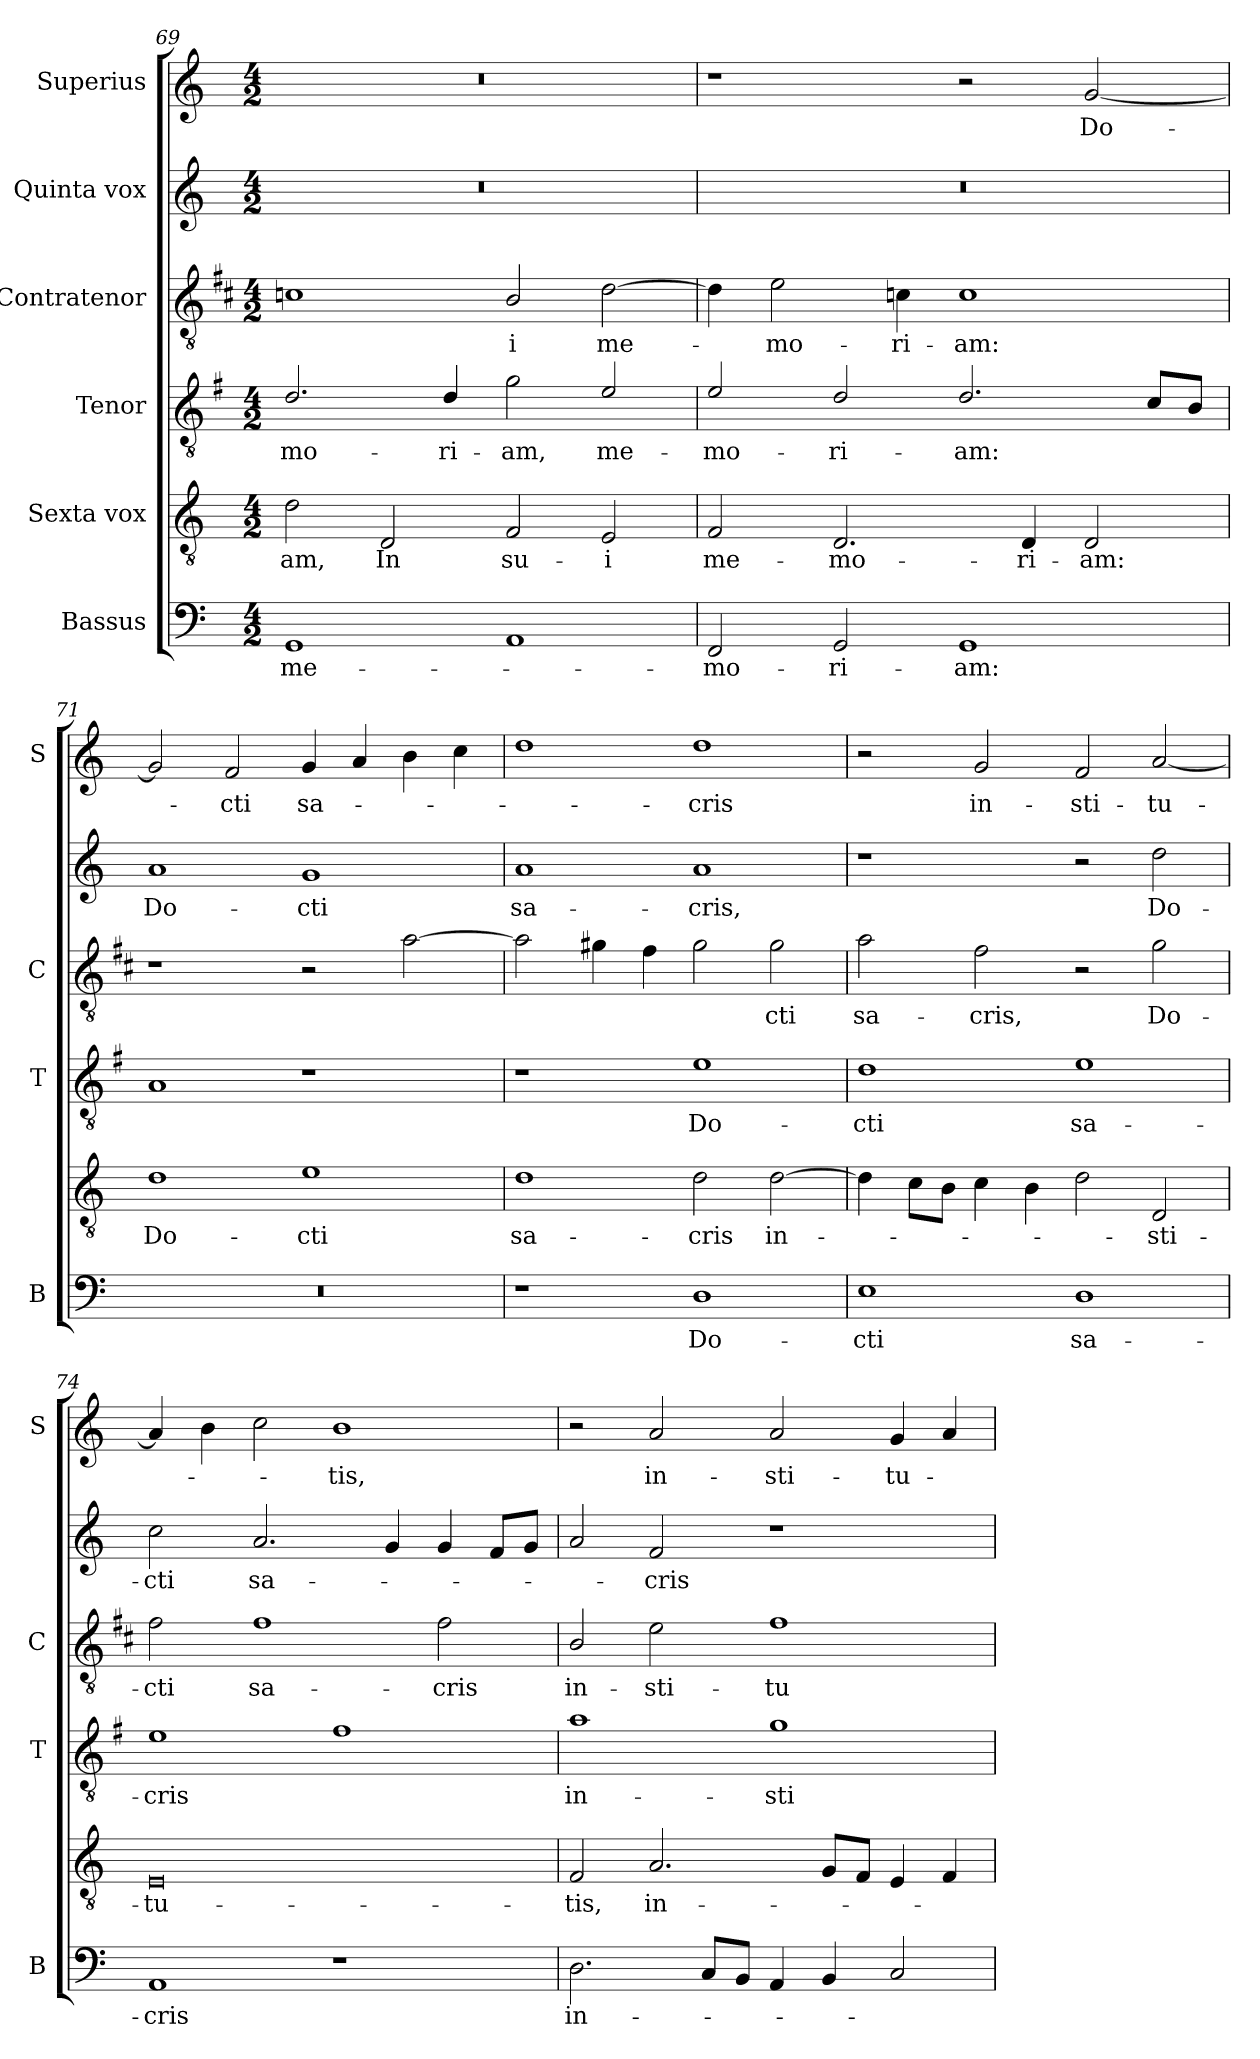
**kern	**text	**kern	**text	**kern	**text	**kern	**text	**kern	**text	**kern	**text
*part6	*part6	*part5	*part5	*part4	*part4	*part3	*part3	*part2	*part2	*part1	*part1
*staff6	*staff6	*staff5	*staff5	*staff4	*staff4	*staff3	*staff3	*staff2	*staff2	*staff1	*staff1
*I"Bassus	*	*I"Sexta vox	*	*I"Tenor	*	*I"Contratenor	*	*I"Quinta vox	*	*I"Superius	*
*I'B	*	*	*	*I'T	*	*I'C	*	*	*	*I'S	*
*clefF4	*	*clefGv2	*	*clefGv2	*	*clefGv2	*	*clefG2	*	*clefG2	*
*	*	*	*	*ITrd4c7	*	*ITrd1c2	*	*	*	*	*
*k[]	*	*k[]	*	*k[]	*	*k[]	*	*k[]	*	*k[]	*
*C:	*	*C:	*	*C:	*	*C:	*	*C:	*	*C:	*
*M4/2	*	*M4/2	*	*M4/2	*	*M4/2	*	*M4/2	*	*M4/2	*
=69	=69	=69	=69	=69	=69	=69	=69	=69	=69	=69	=69
!	!LO:LY:b	!	!LO:LY:b	!	!LO:LY:b	!	!	!	!	!	!
1GG	me-	2d\	-am,	2.G/	-mo-	1B-X	.	0r	.	0r	.
!	!	!	!LO:LY:b	!	!	!	!	!	!	!	!
.	.	2D/	In	.	.	.	.	.	.	.	.
!	!	!	!	!	!LO:LY:b	!	!	!	!	!	!
.	.	.	.	4G/	-ri-	.	.	.	.	.	.
!	!	!	!LO:LY:b	!	!LO:LY:b	!	!LO:LY:b	!	!	!	!
1AA	.	2F/	su-	2c\	-am,	2A/	-i	.	.	.	.
!	!	!	!LO:LY:b	!	!LO:LY:b	!	!LO:LY:b	!	!	!	!
.	.	2E/	-i	2A/	me-	[2c\	me-	.	.	.	.
=70	=70	=70	=70	=70	=70	=70	=70	=70	=70	=70	=70
!	!LO:LY:b	!	!LO:LY:b	!	!LO:LY:b	!	!	!	!	!	!
2FF/	-mo-	2F/	me-	2A/	-mo-	4c\]	.	0r	.	1r	.
!	!	!	!	!	!	!	!LO:LY:b	!	!	!	!
.	.	.	.	.	.	2d\	-mo-	.	.	.	.
!	!LO:LY:b	!	!LO:LY:b	!	!LO:LY:b	!	!	!	!	!	!
2GG/	-ri-	2.D/	-mo-	2G/	-ri-	.	.	.	.	.	.
!	!	!	!	!	!	!	!LO:LY:b	!	!	!	!
.	.	.	.	.	.	4B-X\	-ri-	.	.	.	.
!	!LO:LY:b	!	!	!	!LO:LY:b	!	!LO:LY:b	!	!	!	!
1GG	-am:	.	.	2.G/	-am:	1B-	-am:	.	.	2r	.
!	!	!	!LO:LY:b	!	!	!	!	!	!	!	!
.	.	4D/	-ri-	.	.	.	.	.	.	.	.
!	!	!	!LO:LY:b	!	!	!	!	!	!	!	!LO:LY:b
.	.	2D/	-am:	.	.	.	.	.	.	[2g/	Do-
.	.	.	.	8F/L	.	.	.	.	.	.	.
.	.	.	.	8E/J	.	.	.	.	.	.	.
=71	=71	=71	=71	=71	=71	=71	=71	=71	=71	=71	=71
!	!	!	!LO:LY:b	!	!	!	!	!	!LO:LY:b	!	!
0r	.	1d	Do-	1D	.	1r	.	1a	Do-	2g/]	.
!	!	!	!	!	!	!	!	!	!	!	!LO:LY:b
.	.	.	.	.	.	.	.	.	.	2f/	-cti
!	!	!	!LO:LY:b	!	!	!	!	!	!LO:LY:b	!	!LO:LY:b
.	.	1e	-cti	1r	.	2r	.	1g	-cti	4g/	sa-
.	.	.	.	.	.	.	.	.	.	4a/	.
.	.	.	.	.	.	[2g\	.	.	.	4b\	.
.	.	.	.	.	.	.	.	.	.	4cc\	.
!!LO:LB:g=z
=72	=72	=72	=72	=72	=72	=72	=72	=72	=72	=72	=72
!	!	!	!LO:LY:b	!	!	!	!	!	!LO:LY:b	!	!
1r	.	1d	sa-	1r	.	2g\]	.	1a	sa-	1dd	.
.	.	.	.	.	.	4f#X\	.	.	.	.	.
.	.	.	.	.	.	4e\	.	.	.	.	.
!	!LO:LY:b	!	!LO:LY:b	!	!LO:LY:b	!	!	!	!LO:LY:b	!	!LO:LY:b
1D	Do-	2d\	-cris	1A	Do-	2f#\	.	1a	-cris,	1dd	-cris
!	!	!	!LO:LY:b	!	!	!	!LO:LY:b	!	!	!	!
.	.	[2d\	in-	.	.	2f#\	cti	.	.	.	.
=73	=73	=73	=73	=73	=73	=73	=73	=73	=73	=73	=73
!	!LO:LY:b	!	!	!	!LO:LY:b	!	!LO:LY:b	!	!	!	!
1E	-cti	4d\]	.	1G	-cti	2g\	sa-	1r	.	2r	.
.	.	8c\L	.	.	.	.	.	.	.	.	.
.	.	8B\J	.	.	.	.	.	.	.	.	.
!	!	!	!	!	!	!	!LO:LY:b	!	!	!	!LO:LY:b
.	.	4c\	.	.	.	2e\	-cris,	.	.	2g/	in-
.	.	4B\	.	.	.	.	.	.	.	.	.
!	!LO:LY:b	!	!	!	!LO:LY:b	!	!	!	!	!	!LO:LY:b
1D	sa-	2d\	.	1A	sa-	2r	.	2r	.	2f/	-sti-
!	!	!	!LO:LY:b	!	!	!	!LO:LY:b	!	!LO:LY:b	!	!LO:LY:b
.	.	2D/	-sti-	.	.	2f\	Do-	2dd\	Do-	[2a/	-tu-
=74	=74	=74	=74	=74	=74	=74	=74	=74	=74	=74	=74
!	!LO:LY:b	!	!LO:LY:b	!	!LO:LY:b	!	!LO:LY:b	!	!LO:LY:b	!	!
1AA	-cris	0E	-tu-	1A	-cris	2e\	-cti	2cc\	-cti	4a/]	.
.	.	.	.	.	.	.	.	.	.	4b\	.
!	!	!	!	!	!	!	!LO:LY:b	!	!LO:LY:b	!	!
.	.	.	.	.	.	1e	sa-	2.a/	sa-	2cc\	.
!	!	!	!	!	!	!	!	!	!	!	!LO:LY:b
1r	.	.	.	1B	.	.	.	.	.	1b	-tis,
.	.	.	.	.	.	.	.	4g/	.	.	.
!	!	!	!	!	!	!	!LO:LY:b	!	!	!	!
.	.	.	.	.	.	2e\	-cris	4g/	.	.	.
.	.	.	.	.	.	.	.	8f/L	.	.	.
.	.	.	.	.	.	.	.	8g/J	.	.	.
=75	=75	=75	=75	=75	=75	=75	=75	=75	=75	=75	=75
!	!LO:LY:b	!	!LO:LY:b	!	!LO:LY:b	!	!LO:LY:b	!	!	!	!
2.D\	in-	2F/	-tis,	1d	in-	2A/	in-	2a/	.	2r	.
!	!	!	!LO:LY:b	!	!	!	!LO:LY:b	!	!LO:LY:b	!	!LO:LY:b
.	.	2.A/	in-	.	.	2d\	-sti-	2f/	-cris	2a/	in-
8C/L	.	.	.	.	.	.	.	.	.	.	.
8BB/J	.	.	.	.	.	.	.	.	.	.	.
!	!	!	!	!	!LO:LY:b	!	!LO:LY:b	!	!	!	!LO:LY:b
4AA/	.	.	.	1c	-sti-	1e	-tu-	1r	.	2a/	-sti-
4BB/	.	8G/L	.	.	.	.	.	.	.	.	.
.	.	8F/J	.	.	.	.	.	.	.	.	.
!	!	!	!	!	!	!	!	!	!	!	!LO:LY:b
2C/	.	4E/	.	.	.	.	.	.	.	4g/	-tu-
.	.	4F/	.	.	.	.	.	.	.	4a/	.
=	=	=	=	=	=	=	=	=	=	=	=
*-	*-	*-	*-	*-	*-	*-	*-	*-	*-	*-	*-
